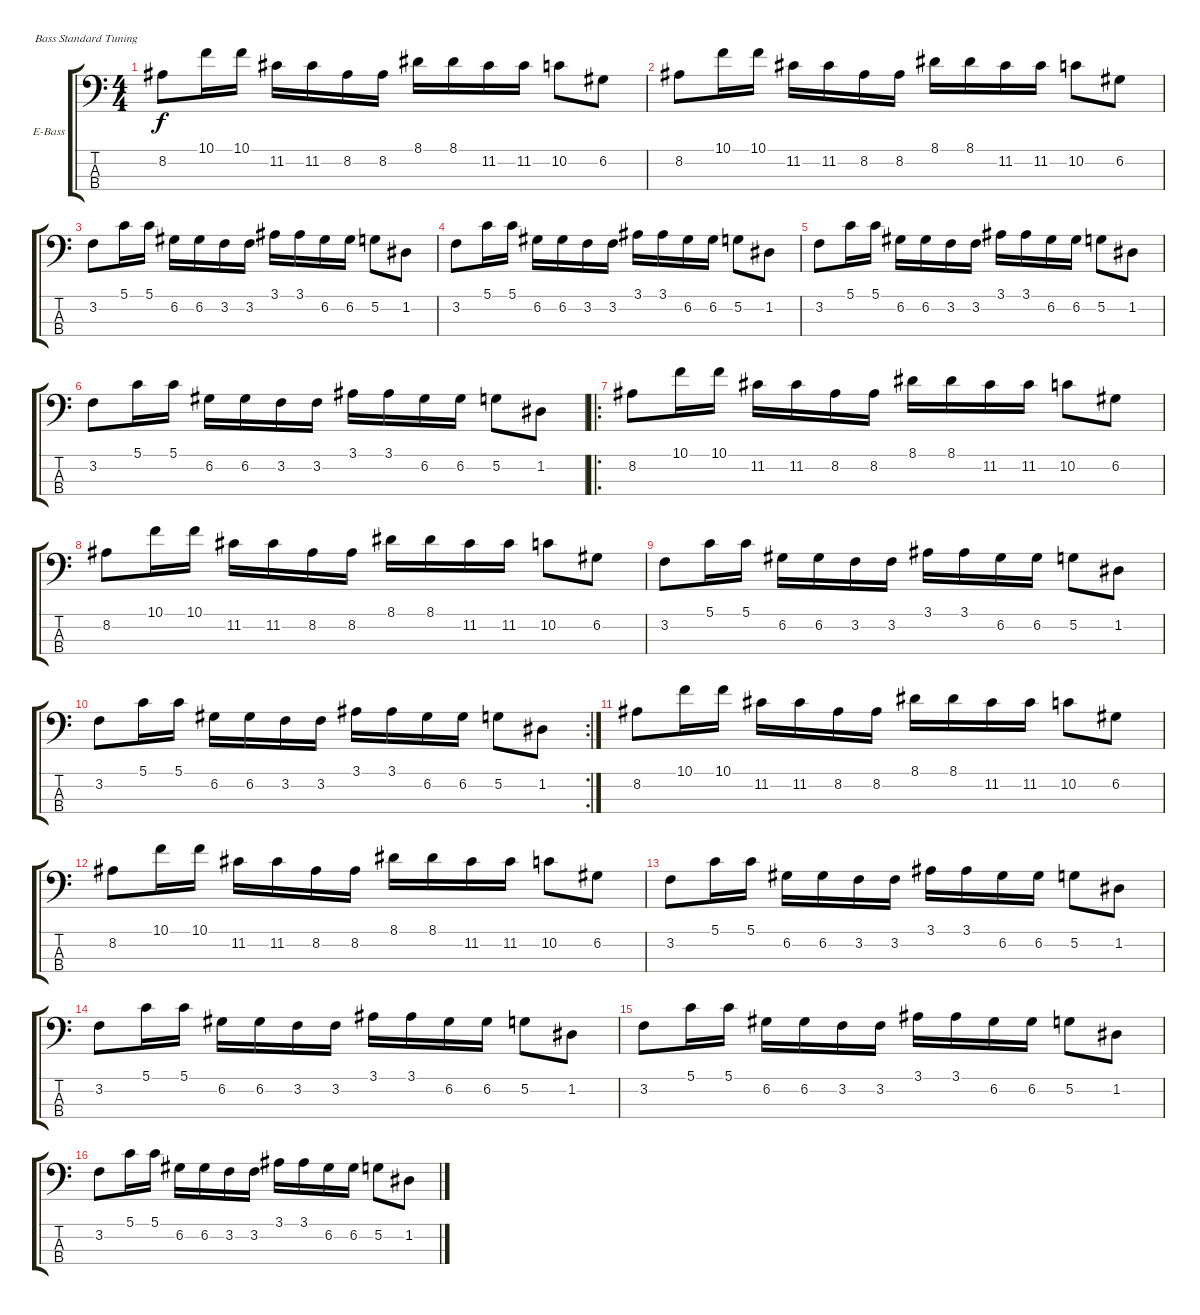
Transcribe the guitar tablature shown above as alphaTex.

\bracketExtendMode groupsimilarinstruments
\firstSystemTrackNameOrientation horizontal
\otherSystemsTrackNameOrientation horizontal
\track ("Audie Pitre" "E-Bass") {instrument electricbasspick}
\staff {score tabs}
\tuning (G2 D2 A1 E1)
\ts (4 4)
\tempo (80 hide)
\clef f4
\ks c
8.2.8{dy f} 10.1.16 10.1.16 11.2.16 11.2.16 8.2.16 8.2.16 8.1.16 8.1.16 11.2.16 11.2.16 10.2.8 6.2.8 |
8.2.8 10.1.16 10.1.16 11.2.16 11.2.16 8.2.16 8.2.16 8.1.16 8.1.16 11.2.16 11.2.16 10.2.8 6.2.8 |
3.2.8 5.1.16 5.1.16 6.2.16 6.2.16 3.2.16 3.2.16 3.1.16 3.1.16 6.2.16 6.2.16 5.2.8 1.2.8 |
3.2.8 5.1.16 5.1.16 6.2.16 6.2.16 3.2.16 3.2.16 3.1.16 3.1.16 6.2.16 6.2.16 5.2.8 1.2.8 |
3.2.8 5.1.16 5.1.16 6.2.16 6.2.16 3.2.16 3.2.16 3.1.16 3.1.16 6.2.16 6.2.16 5.2.8 1.2.8 |
3.2.8 5.1.16 5.1.16 6.2.16 6.2.16 3.2.16 3.2.16 3.1.16 3.1.16 6.2.16 6.2.16 5.2.8 1.2.8 |
\ro
8.2.8 10.1.16 10.1.16 11.2.16 11.2.16 8.2.16 8.2.16 8.1.16 8.1.16 11.2.16 11.2.16 10.2.8 6.2.8 |
8.2.8 10.1.16 10.1.16 11.2.16 11.2.16 8.2.16 8.2.16 8.1.16 8.1.16 11.2.16 11.2.16 10.2.8 6.2.8 |
3.2.8 5.1.16 5.1.16 6.2.16 6.2.16 3.2.16 3.2.16 3.1.16 3.1.16 6.2.16 6.2.16 5.2.8 1.2.8 |
\rc 2
3.2.8 5.1.16 5.1.16 6.2.16 6.2.16 3.2.16 3.2.16 3.1.16 3.1.16 6.2.16 6.2.16 5.2.8 1.2.8 |
8.2.8 10.1.16 10.1.16 11.2.16 11.2.16 8.2.16 8.2.16 8.1.16 8.1.16 11.2.16 11.2.16 10.2.8 6.2.8 |
8.2.8 10.1.16 10.1.16 11.2.16 11.2.16 8.2.16 8.2.16 8.1.16 8.1.16 11.2.16 11.2.16 10.2.8 6.2.8 |
3.2.8 5.1.16 5.1.16 6.2.16 6.2.16 3.2.16 3.2.16 3.1.16 3.1.16 6.2.16 6.2.16 5.2.8 1.2.8 |
3.2.8 5.1.16 5.1.16 6.2.16 6.2.16 3.2.16 3.2.16 3.1.16 3.1.16 6.2.16 6.2.16 5.2.8 1.2.8 |
3.2.8 5.1.16 5.1.16 6.2.16 6.2.16 3.2.16 3.2.16 3.1.16 3.1.16 6.2.16 6.2.16 5.2.8 1.2.8 |
3.2.8 5.1.16 5.1.16 6.2.16 6.2.16 3.2.16 3.2.16 3.1.16 3.1.16 6.2.16 6.2.16 5.2.8 1.2.8
